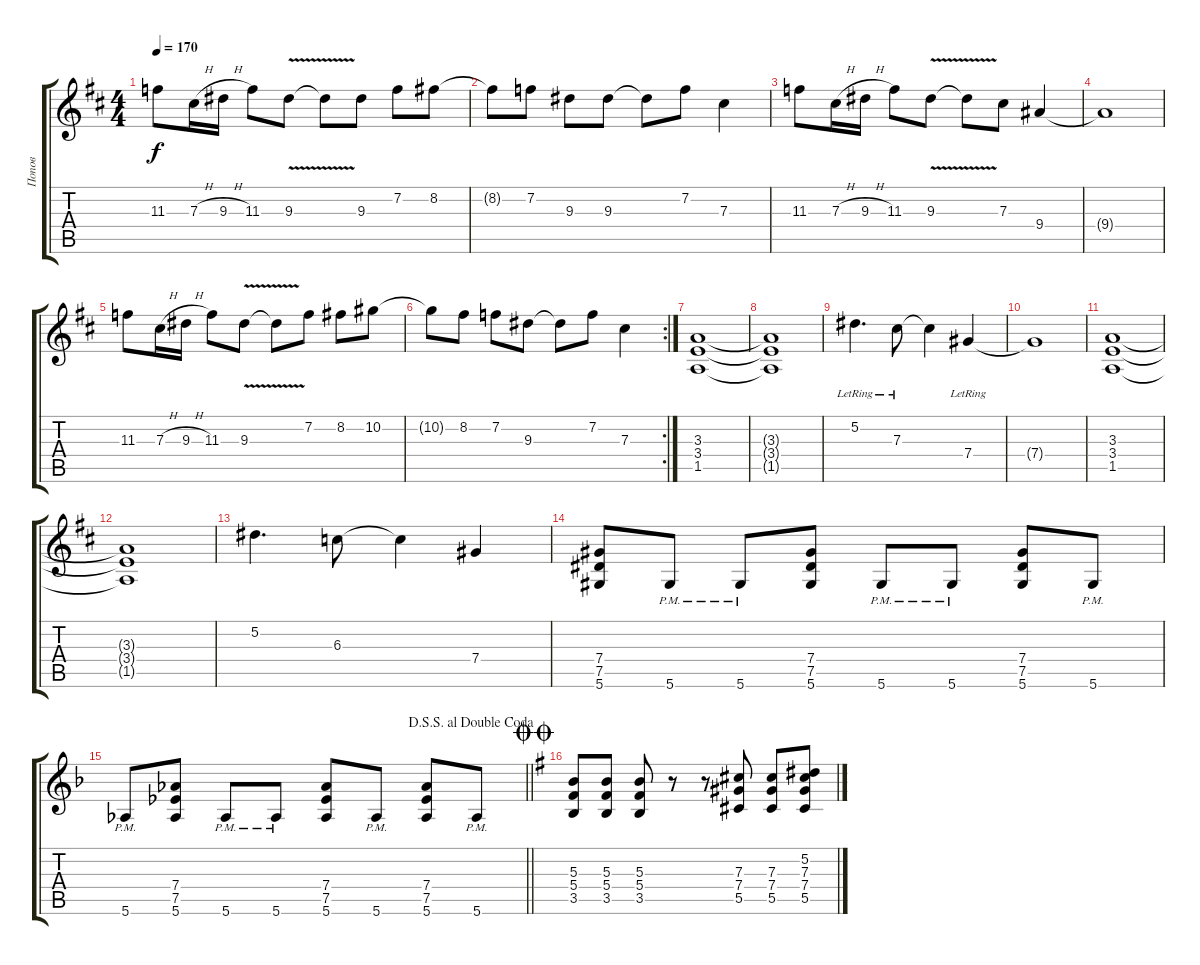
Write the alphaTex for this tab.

\track ("Попов" "Попов") {instrument distortionguitar}
\staff {score tabs}
\tuning (Eb4 Bb3 Gb3 Db3 Ab2 Eb2) {hide}
\ts (4 4)
\tempo 170
\clef g2
\ks d
11.3.8{dy f} 7.3{h}.16 9.3{h}.16 11.3.8 9.3{v}.8 9.3{v t}.8 9.3.8 7.2.8 8.2.8 |
8.2{t}.8 7.2.8 9.3.8 9.3.8 9.3{t}.8 7.2.8 7.3.4 |
11.3.8 7.3{h}.16 9.3{h}.16 11.3.8 9.3{v}.8 9.3{v t}.8 7.3.8 9.4.4 |
9.4{t}.1 |
11.3.8 7.3{h}.16 9.3{h}.16 11.3.8 9.3{v}.8 9.3{v t}.8 7.2.8 8.2.8 10.2.8 |
\rc 2
10.2{t}.8 8.2.8 7.2.8 9.3.8 9.3{t}.8 7.2.8 7.3.4 |
(3.3 3.4 1.5).1 |
(3.3{t} 3.4{t} 1.5{t}).1 |
5.2{lr}.4{d} 7.3{lr}.8 7.3{t}.4 7.4{lr}.4 |
7.4{t}.1 |
(3.3 3.4 1.5).1 |
(3.3{t} 3.4{t} 1.5{t}).1 |
5.2.4{d} 6.3.8 6.3{t}.4 7.4.4 |
(7.4 7.5 5.6).8 5.6{pm}.8 5.6{pm}.8 (7.4 7.5 5.6).8 5.6{pm}.8 5.6{pm}.8 (7.4 7.5 5.6).8 5.6{pm}.8 |
\jump dalsegnosegnoaldoublecoda
\barLineRight lightlight
\ks f
5.6{pm}.8 (7.4 7.5 5.6).8 5.6{pm}.8 5.6{pm}.8 (7.4 7.5 5.6).8 5.6{pm}.8 (7.4 7.5 5.6).8 5.6{pm}.8 |
\jump doublecoda
\ks g
(5.3 5.4 3.5).8 (5.3 5.4 3.5).8 (5.3 5.4 3.5).8 r.8 r.8 (7.3 7.4 5.5).8 (7.3 7.4 5.5).8 (5.2 7.3 7.4 5.5).8
